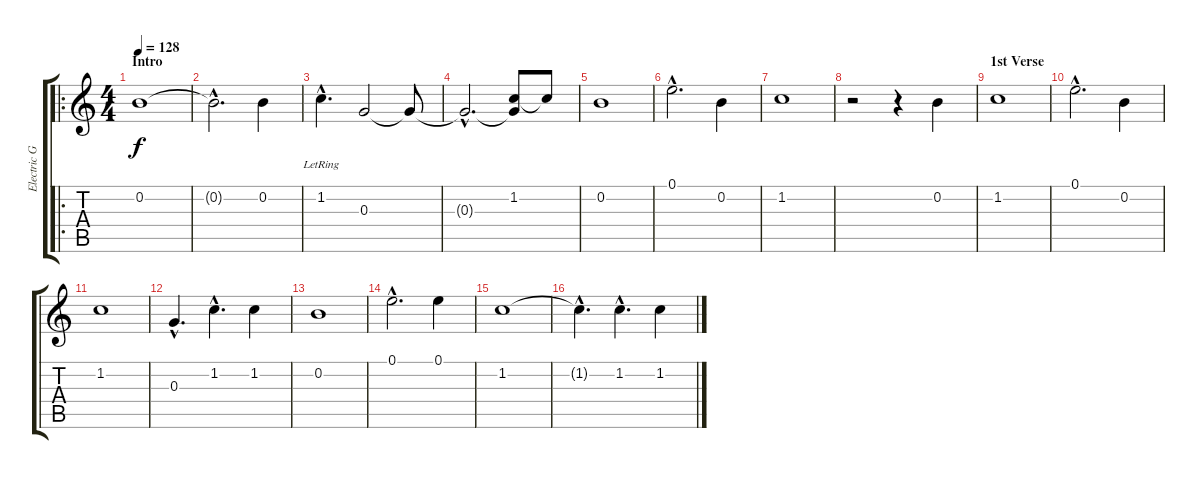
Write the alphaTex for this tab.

\track ("Electric Guitar (Clean)" "Electric G") {instrument electricguitarclean}
\staff {score tabs}
\tuning (E4 B3 G3 D3 A2 E2) {hide}
\ro
\ts (4 4)
\section ("" "Intro")
\tempo 128
\clef g2
\ks c
0.2.1{dy f instrument electricguitarclean} |
0.2{hac t}.2{d} 0.2.4 |
1.2{hac lr}.4{d} 0.3.2 0.3{t}.8 |
0.3{hac t}.2{d} (1.2 0.3{t}).8 1.2{t}.8 |
0.2.1 |
0.1{hac}.2{d} 0.2.4 |
1.2.1 |
r.2 r.4 0.2.4 |
\section ("" "1st Verse")
1.2.1 |
0.1{hac}.2{d} 0.2.4 |
1.2.1 |
0.3{hac}.4{d} 1.2{hac}.4{d} 1.2.4 |
0.2.1 |
0.1{hac}.2{d} 0.1.4 |
1.2.1 |
1.2{hac t}.4{d} 1.2{hac}.4{d} 1.2.4
